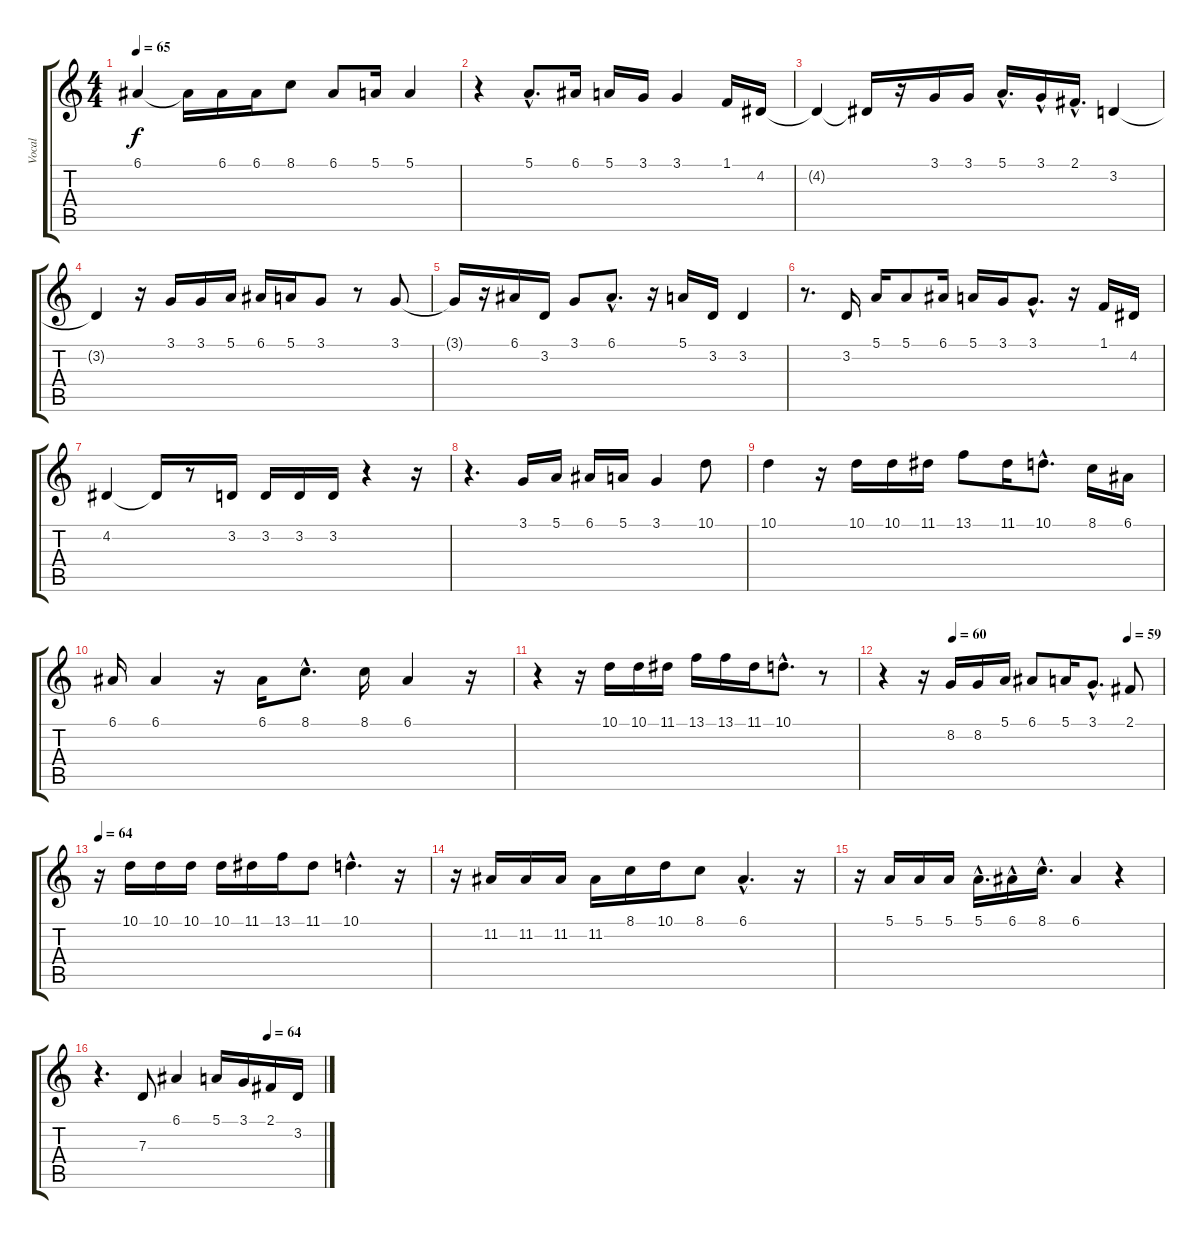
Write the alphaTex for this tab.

\track ("Vocal" "Vocal") {instrument voiceoohs}
\staff {score tabs}
\tuning (E4 B3 G3 D3 A2 E2) {hide}
\ts (4 4)
\tempo 65
\clef g2
\ks c
6.1.4{dy f} 6.1{t}.16 6.1.16 6.1.16 8.1.8 6.1.8 5.1.16 5.1.4 |
r.4 5.1{hac}.8{d} 6.1.16 5.1.16 3.1.16 3.1.4 1.1.16 4.2.16 |
4.2{t}.4 4.2{t}.16 r.16 3.1.16 3.1.16 5.1{hac}.16{d} 3.1{hac}.16 2.1{hac}.16{d} 3.2.4 |
3.2{t}.4 r.16 3.1.16 3.1.16 5.1.16 6.1.16 5.1.16 3.1.8 r.8 3.1.8 |
3.1{t}.16 r.16 6.1.16 3.2.16 3.1.8 6.1{hac}.8{d} r.16 5.1.16 3.2.16 3.2.4 |
r.8{d} 3.2.16 5.1.16 5.1.8 6.1.16 5.1.16 3.1.16 3.1{hac}.8{d} r.16 1.1.16 4.2.16 |
4.2.4 4.2{t}.16 r.8 3.2.16 3.2.16 3.2.16 3.2.16 r.4 r.16 |
r.4{d} 3.1.16 5.1.16 6.1.16 5.1.16 3.1.4 10.1.8 |
10.1.4 r.16 10.1.16 10.1.16 11.1.16 13.1.8 11.1.16 10.1{hac}.8{d} 8.1.16 6.1.16 |
6.1.16 6.1.4 r.16 6.1.16 8.1{hac}.8{d} 8.1.16 6.1.4 r.16 |
r.4 r.16 10.1.16 10.1.16 11.1.16 13.1.16 13.1.16 11.1.16 10.1{hac}.8{d} r.8 |
\tempo (60 0.25)
\tempo (59 0.875)
r.4 r.16 8.2.16 8.2.16 5.1.16 6.1.8 5.1.16 3.1{hac}.8{d} 2.1.8 |
\tempo 64
r.16 10.1.16 10.1.16 10.1.16 10.1.16 11.1.16 13.1.16 11.1.8 10.1{hac}.4{d} r.16 |
r.16 11.2.16 11.2.16 11.2.16 11.2.16 8.1.16 10.1.16 8.1.8 6.1{hac}.4{d} r.16 |
r.16 5.1.16 5.1.16 5.1.16 5.1{hac}.16{d} 6.1{hac}.16 8.1{hac}.16{d} 6.1.4 r.4 |
\tempo (64 0.75)
r.4{d} 7.3.8 6.1.4 5.1.16 3.1.16 2.1.16 3.2.16
